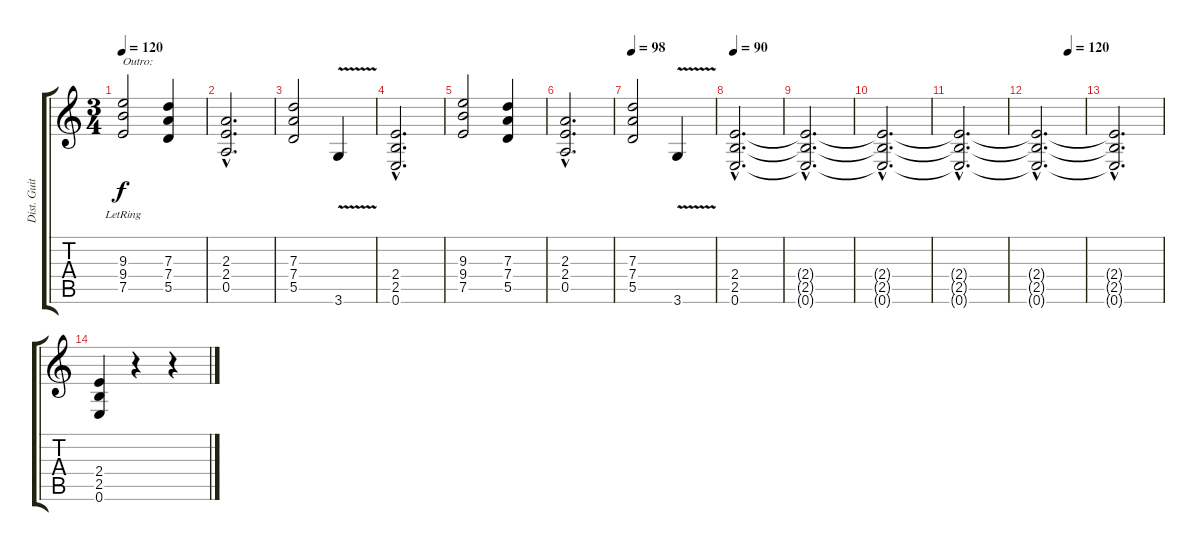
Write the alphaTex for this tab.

\track ("Dist. Guitar 2" "Dist. Guit") {instrument distortionguitar}
\staff {score tabs}
\tuning (E4 B3 G3 D3 A2 E2) {hide}
\ts (3 4)
\tempo 120
\clef g2
\ks c
(9.3{lr} 9.4{lr} 7.5{lr}).2{txt "Outro:" dy f} (7.3 7.4 5.5).4 |
(2.3{hac} 2.4{hac} 0.5{hac}).2{d} |
(7.3 7.4 5.5).2 3.6{v}.4 |
(2.4{hac} 2.5{hac} 0.6{hac}).2{d} |
(9.3 9.4 7.5).2 (7.3 7.4 5.5).4 |
(2.3{hac} 2.4{hac} 0.5{hac}).2{d} |
\tempo 98
(7.3 7.4 5.5).2 3.6{v}.4 |
\tempo 90
(2.4{hac} 2.5{hac} 0.6{hac}).2{d} |
(2.4{hac t} 2.5{hac t} 0.6{hac t}).2{d} |
(2.4{hac t} 2.5{hac t} 0.6{hac t}).2{d} |
(2.4{hac t} 2.5{hac t} 0.6{hac t}).2{d} |
\tempo (120 0.6666666666666666)
(2.4{hac t} 2.5{hac t} 0.6{hac t}).2{d} |
(2.4{hac t} 2.5{hac t} 0.6{hac t}).2{d} |
(2.4 2.5 0.6).4 r.4 r.4
